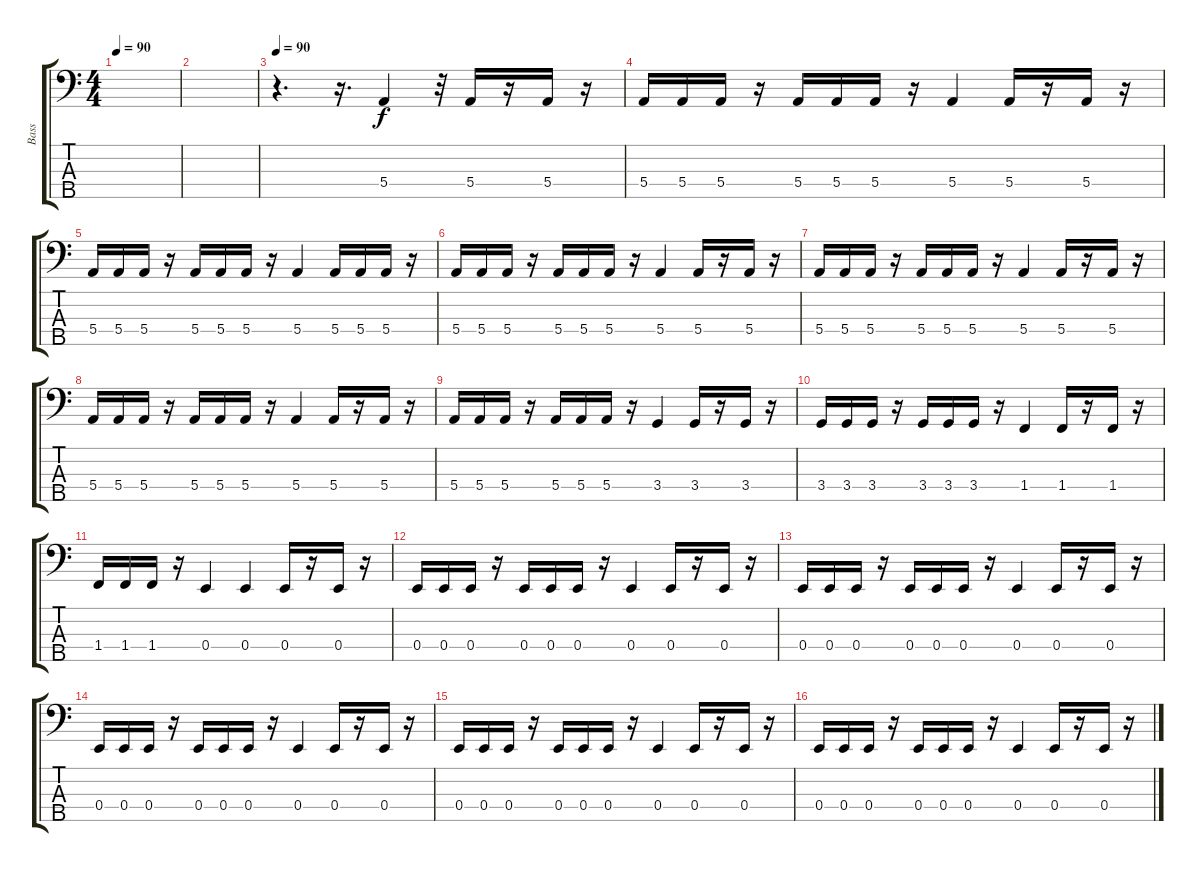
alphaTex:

\track ("Bass" "Bass") {instrument electricbasspick}
\staff {score tabs}
\tuning (G2 D2 A1 E1 B0) {hide}
\ts (4 4)
\tempo 90
\clef f4
\ks c
|
|
\tempo 90
r.4{d} r.16{d} 5.4.4 r.32 5.4.16 r.16 5.4.16 r.16 |
5.4.16 5.4.16 5.4.16 r.16 5.4.16 5.4.16 5.4.16 r.16 5.4.4 5.4.16 r.16 5.4.16 r.16 |
5.4.16 5.4.16 5.4.16 r.16 5.4.16 5.4.16 5.4.16 r.16 5.4.4 5.4.16 5.4.16 5.4.16 r.16 |
5.4.16 5.4.16 5.4.16 r.16 5.4.16 5.4.16 5.4.16 r.16 5.4.4 5.4.16 r.16 5.4.16 r.16 |
5.4.16 5.4.16 5.4.16 r.16 5.4.16 5.4.16 5.4.16 r.16 5.4.4 5.4.16 r.16 5.4.16 r.16 |
5.4.16 5.4.16 5.4.16 r.16 5.4.16 5.4.16 5.4.16 r.16 5.4.4 5.4.16 r.16 5.4.16 r.16 |
5.4.16 5.4.16 5.4.16 r.16 5.4.16 5.4.16 5.4.16 r.16 3.4.4 3.4.16 r.16 3.4.16 r.16 |
3.4.16 3.4.16 3.4.16 r.16 3.4.16 3.4.16 3.4.16 r.16 1.4.4 1.4.16 r.16 1.4.16 r.16 |
1.4.16 1.4.16 1.4.16 r.16 0.4.4 0.4.4 0.4.16 r.16 0.4.16 r.16 |
0.4.16 0.4.16 0.4.16 r.16 0.4.16 0.4.16 0.4.16 r.16 0.4.4 0.4.16 r.16 0.4.16 r.16 |
0.4.16 0.4.16 0.4.16 r.16 0.4.16 0.4.16 0.4.16 r.16 0.4.4 0.4.16 r.16 0.4.16 r.16 |
0.4.16 0.4.16 0.4.16 r.16 0.4.16 0.4.16 0.4.16 r.16 0.4.4 0.4.16 r.16 0.4.16 r.16 |
0.4.16 0.4.16 0.4.16 r.16 0.4.16 0.4.16 0.4.16 r.16 0.4.4 0.4.16 r.16 0.4.16 r.16 |
0.4.16 0.4.16 0.4.16 r.16 0.4.16 0.4.16 0.4.16 r.16 0.4.4 0.4.16 r.16 0.4.16 r.16
